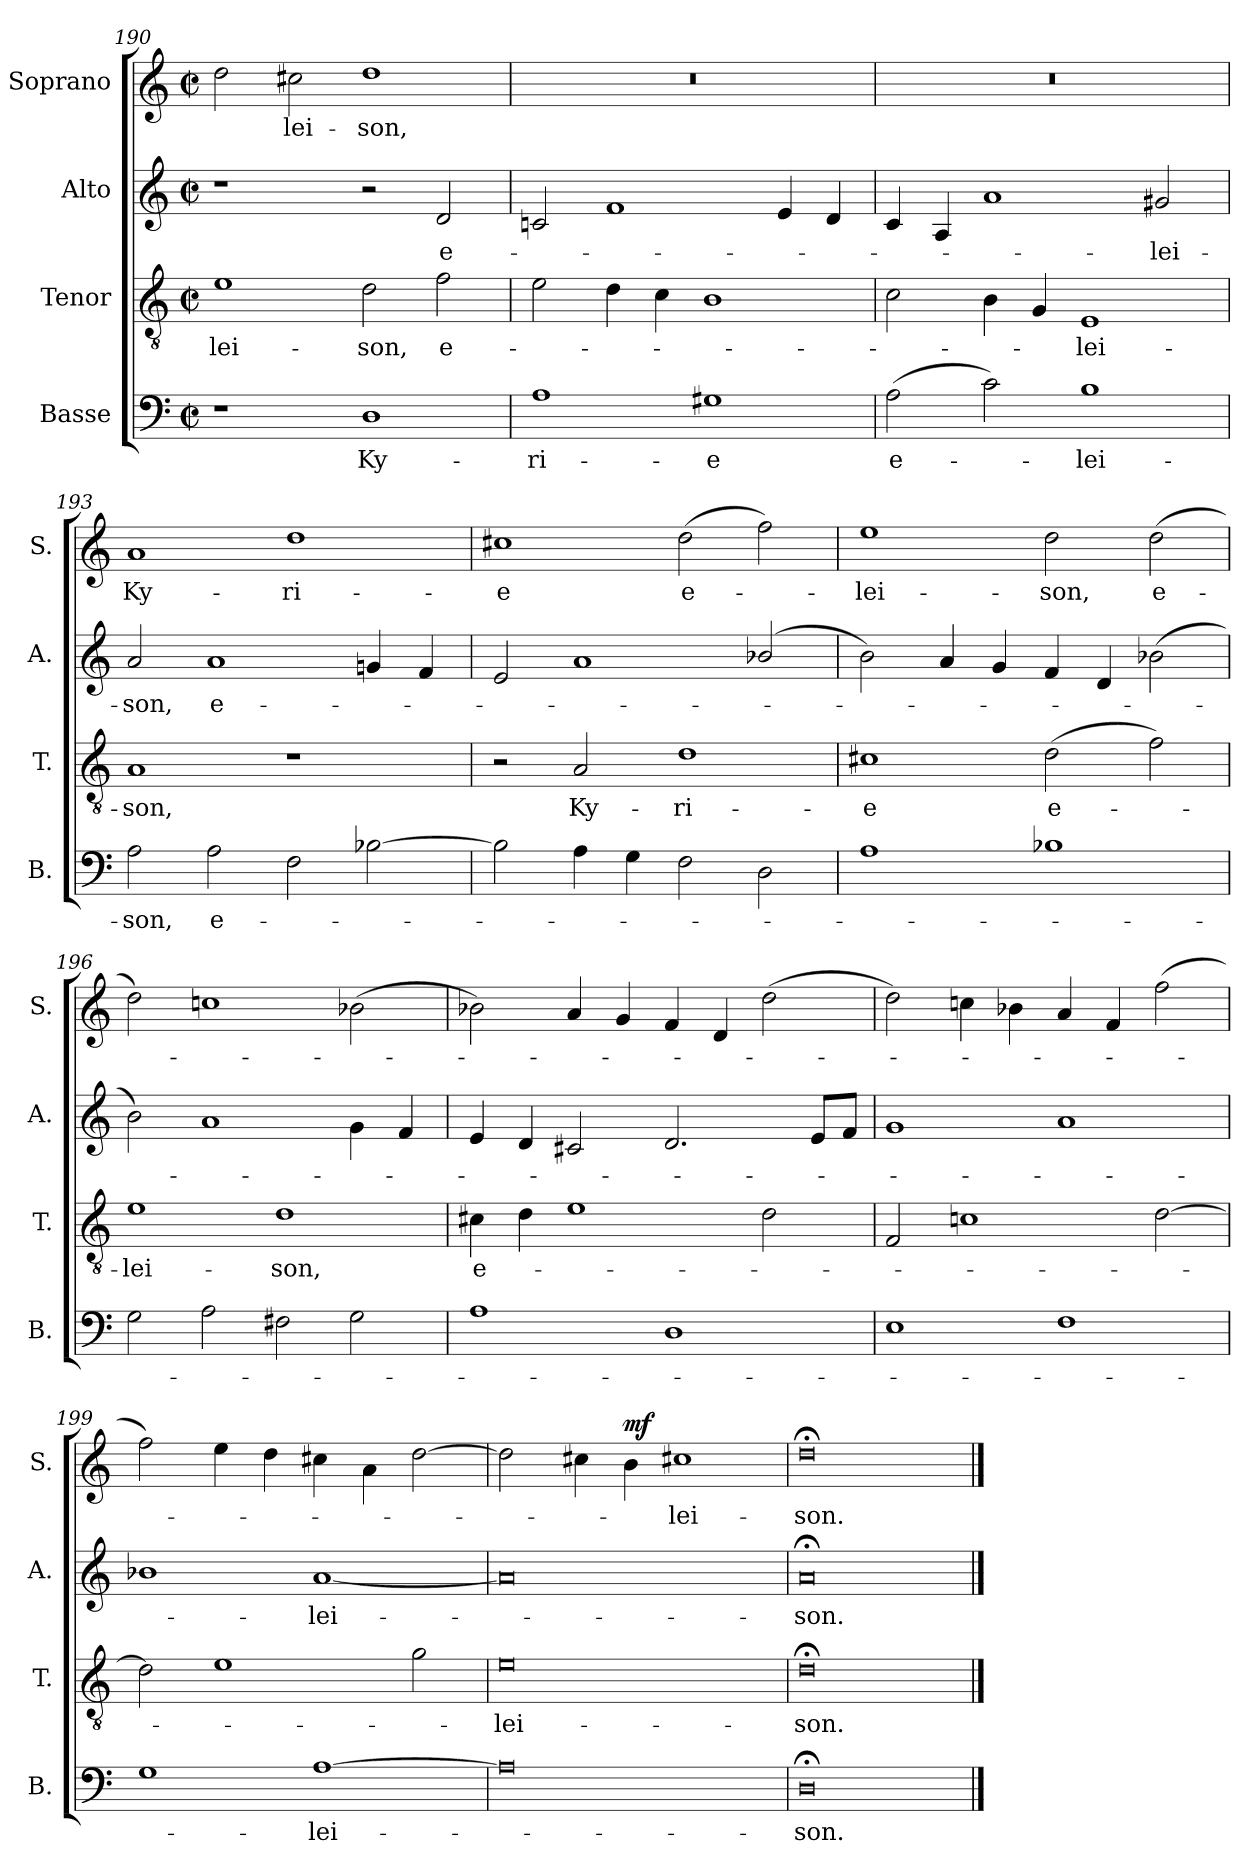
**kern	**text	**kern	**text	**kern	**text	**kern	**text	**dynam
*part4	*part4	*part3	*part3	*part2	*part2	*part1	*part1	*part1
*staff4	*staff4	*staff3	*staff3	*staff2	*staff2	*staff1	*staff1	*staff1
*I"Basse	*	*I"Tenor	*	*I"Alto	*	*I"Soprano	*	*
*I'B.	*	*I'T.	*	*I'A.	*	*I'S.	*	*
*clefF4	*	*clefGv2	*	*clefG2	*	*clefG2	*	*
*k[]	*	*k[]	*	*k[]	*	*k[]	*	*
*M2/1	*	*M2/1	*	*M2/1	*	*M2/1	*	*
*met(c|)	*	*met(c|)	*	*met(c|)	*	*met(c|)	*	*
=190	=190	=190	=190	=190	=190	=190	=190	=190
!	!	!	!LO:LY:b	!	!	!	!	!
1r	.	1e	-lei-	1r	.	2dd\	.	.
!	!	!	!	!	!	!	!LO:LY:b	!
.	.	.	.	.	.	2cc#X\	-lei-	.
!	!LO:LY:b	!	!LO:LY:b	!	!	!	!LO:LY:b	!
1D	Ky-	2d\	-son,	2r	.	1dd	-son,	.
!	!	!	!LO:LY:b	!	!LO:LY:b	!	!	!
.	.	2f\	e-	2d/	e-	.	.	.
!!LO:PB:g=z
=191	=191	=191	=191	=191	=191	=191	=191	=191
!	!LO:LY:b	!	!	!	!	!	!	!
1A	-ri-	2e\	.	2cn/	.	0r	.	.
.	.	4d\	.	1f	.	.	.	.
.	.	4c\	.	.	.	.	.	.
!	!LO:LY:b	!	!	!	!	!	!	!
1G#X	-e	1B	.	.	.	.	.	.
.	.	.	.	4e/	.	.	.	.
.	.	.	.	4d/	.	.	.	.
=192	=192	=192	=192	=192	=192	=192	=192	=192
!	!LO:LY:b	!	!	!	!	!	!	!
(2A\	e-	2c\	.	4c/	.	0r	.	.
.	.	.	.	4A/	.	.	.	.
2c\)	.	4B\	.	1a	.	.	.	.
.	.	4G/	.	.	.	.	.	.
!	!LO:LY:b	!	!LO:LY:b	!	!	!	!	!
1B	-lei-	1E	-lei-	.	.	.	.	.
!	!	!	!	!	!LO:LY:b	!	!	!
.	.	.	.	2g#X/	-lei-	.	.	.
=193	=193	=193	=193	=193	=193	=193	=193	=193
!	!LO:LY:b	!	!LO:LY:b	!	!LO:LY:b	!	!LO:LY:b	!
2A\	-son,	1A	-son,	2a/	-son,	1a	Ky-	.
!	!LO:LY:b	!	!	!	!LO:LY:b	!	!	!
2A\	e-	.	.	1a	e-	.	.	.
!	!	!	!	!	!	!	!LO:LY:b	!
2F\	.	1r	.	.	.	1dd	-ri-	.
[>2B-X\	.	.	.	4gn/	.	.	.	.
.	.	.	.	4f/	.	.	.	.
=194	=194	=194	=194	=194	=194	=194	=194	=194
!	!	!	!	!	!	!	!LO:LY:b	!
2B-\]	.	2r	.	2e/	.	1cc#X	-e	.
!	!	!	!LO:LY:b	!	!	!	!	!
4A\	.	2A/	Ky-	1a	.	.	.	.
4G\	.	.	.	.	.	.	.	.
!	!	!	!LO:LY:b	!	!	!	!LO:LY:b	!
2F\	.	1d	-ri-	.	.	(2dd\	e-	.
2D\	.	.	.	(2b-X/	.	2ff\)	.	.
=195	=195	=195	=195	=195	=195	=195	=195	=195
!	!	!	!LO:LY:b	!	!	!	!LO:LY:b	!
1A	.	1c#X	-e	2b\)	.	1ee	-lei-	.
.	.	.	.	4a/	.	.	.	.
.	.	.	.	4g/	.	.	.	.
!	!	!	!LO:LY:b	!	!	!	!LO:LY:b	!
1B-X	.	(2d\	e-	4f/	.	2dd\	-son,	.
.	.	.	.	4d/	.	.	.	.
!	!	!	!	!	!	!	!LO:LY:b	!
.	.	2f\)	.	(2b-X\	.	(2dd\	e-	.
=196	=196	=196	=196	=196	=196	=196	=196	=196
!	!	!	!LO:LY:b	!	!	!	!	!
2G\	.	1e	-lei-	2b\)	.	2dd\)	.	.
2A\	.	.	.	1a	.	1ccn	.	.
!	!	!	!LO:LY:b	!	!	!	!	!
2F#X\	.	1d	-son,	.	.	.	.	.
2G\	.	.	.	4g\	.	(2b-X\	.	.
.	.	.	.	4f/	.	.	.	.
!!LO:LB:g=z
=197	=197	=197	=197	=197	=197	=197	=197	=197
!	!	!	!LO:LY:b	!	!	!	!	!
1A	.	4c#X\	e-	4e/	.	2b-X\)	.	.
.	.	4d\	.	4d/	.	.	.	.
.	.	1e	.	2c#X/	.	4a/	.	.
.	.	.	.	.	.	4g/	.	.
1D	.	.	.	2.d/	.	4f/	.	.
.	.	.	.	.	.	4d/	.	.
.	.	2d\	.	.	.	(2dd\	.	.
.	.	.	.	8e/L	.	.	.	.
.	.	.	.	8f/J	.	.	.	.
=198	=198	=198	=198	=198	=198	=198	=198	=198
1E	.	2F/	.	1g	.	2dd\)	.	.
.	.	1cn	.	.	.	4ccn\	.	.
.	.	.	.	.	.	4b-X\	.	.
1F	.	.	.	1a	.	4a/	.	.
.	.	.	.	.	.	4f/	.	.
.	.	[2d\	.	.	.	(2ff\	.	.
=199	=199	=199	=199	=199	=199	=199	=199	=199
1G	.	2d\]	.	1b-X	.	2ff\)	.	.
.	.	1e	.	.	.	4ee\	.	.
.	.	.	.	.	.	4dd\	.	.
!	!LO:LY:b	!	!	!	!LO:LY:b	!	!	!
[1A	-lei-	.	.	[1a	-lei-	4cc#X\	.	.
.	.	.	.	.	.	4a\	.	.
.	.	2g\	.	.	.	[2dd\	.	.
=200	=200	=200	=200	=200	=200	=200	=200	=200
!	!	!	!LO:LY:b	!	!	!	!	!
0A]	.	0e	-lei-	0a]	.	2dd\]	.	.
.	.	.	.	.	.	4cc#X\	.	.
!	!	!	!	!	!	!	!	!LO:DY:a
.	.	.	.	.	.	4b\	.	mf
!	!	!	!	!	!	!	!LO:LY:b	!
.	.	.	.	.	.	1cc#X	-lei-	.
=201	=201	=201	=201	=201	=201	=201	=201	=201
!	!LO:LY:b	!	!LO:LY:b	!	!LO:LY:b	!	!LO:LY:b	!
0D;<	-son.	0d;<	-son.	0a;<	-son.	0dd;<	-son.	.
==	==	==	==	==	==	==	==	==
*-	*-	*-	*-	*-	*-	*-	*-	*-
